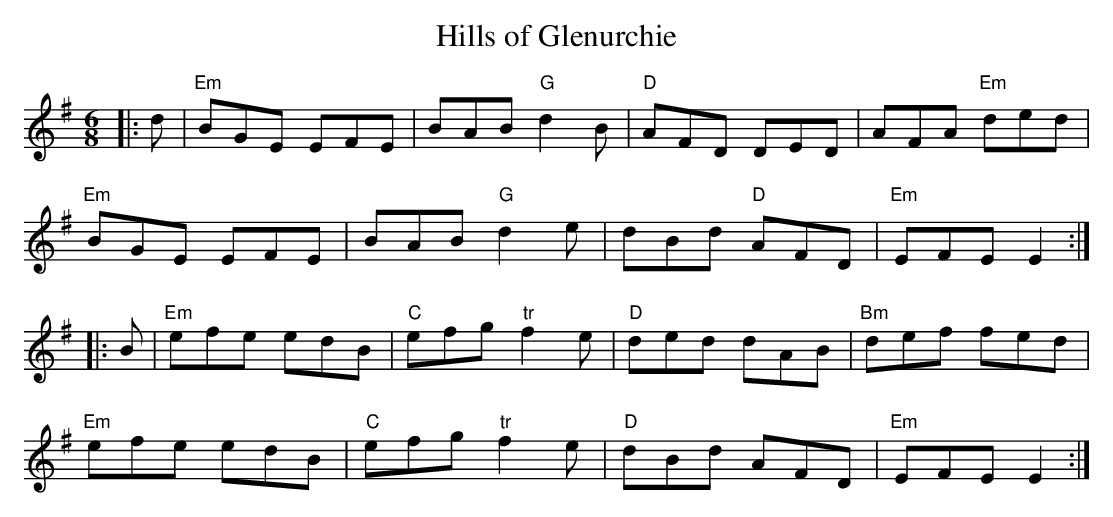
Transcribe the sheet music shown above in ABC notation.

X:1
T: Hills of Glenurchie
M: 6/8
L: 1/8
K: Em
|:d|\
"Em"BGE EFE|BAB "G"d2B|"D"AFD DED|AFA "Em"ded|
"Em"BGE EFE|BAB "G"d2e|dBd "D"AFD|"Em"EFE E2:|
|:B|\
"Em"efe edB|"C"efg "tr"f2e|"D"ded dAB|"Bm"def fed|
"Em"efe edB|"C"efg "tr"f2e|"D"dBd AFD|"Em"EFE E2:|
